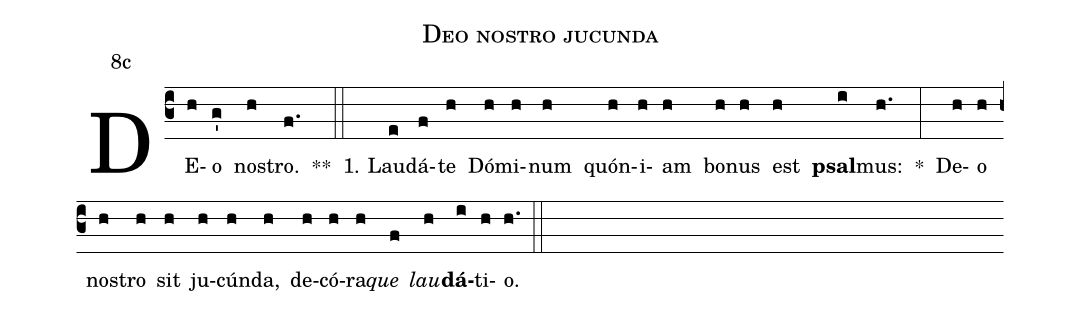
name:Deo nostro jucunda;
office-part:Antiphona;
mode:8;
annotation: 8c;
%%
(c3) DE(h)o(g') no(h)stro.(f.) **(::)
1. Lau(e)dá(f)te(h) Dó(h)mi(h)num(h) quón(h)i(h)am(h) bo(h)nus(h) est(h) <b>psal</b>(i)mus:(h.) *(:) De(h)o(h) nos(h)tro(h) sit(h) ju(h)cún(h)da,(h) de(h)có(h)ra(h)<i>que</i>(f) <i>lau</i>(h)<b>dá</b>(i)ti(h)o.(h.) (::)
